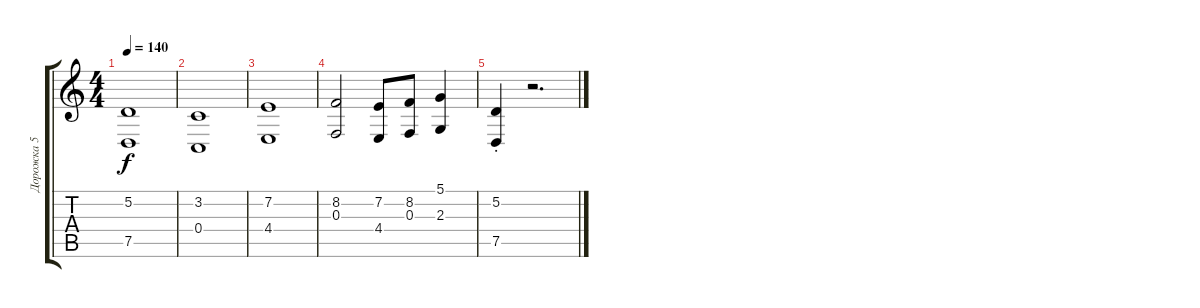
\track ("Дорожка 5" "Дорожка 5") {instrument pad4choir}
\staff {score tabs}
\tuning (D4 A3 F3 C3 G2 C2) {hide}
\ts (4 4)
\tempo 140
\clef g2
\ks c
(5.2 7.5).1{dy f} |
(3.2 0.4).1 |
(7.2 4.4).1 |
(8.2 0.3).2 (7.2 4.4).8 (8.2 0.3).8 (5.1 2.3).4 |
(5.2{st} 7.5{st}).4 r.2{d}
